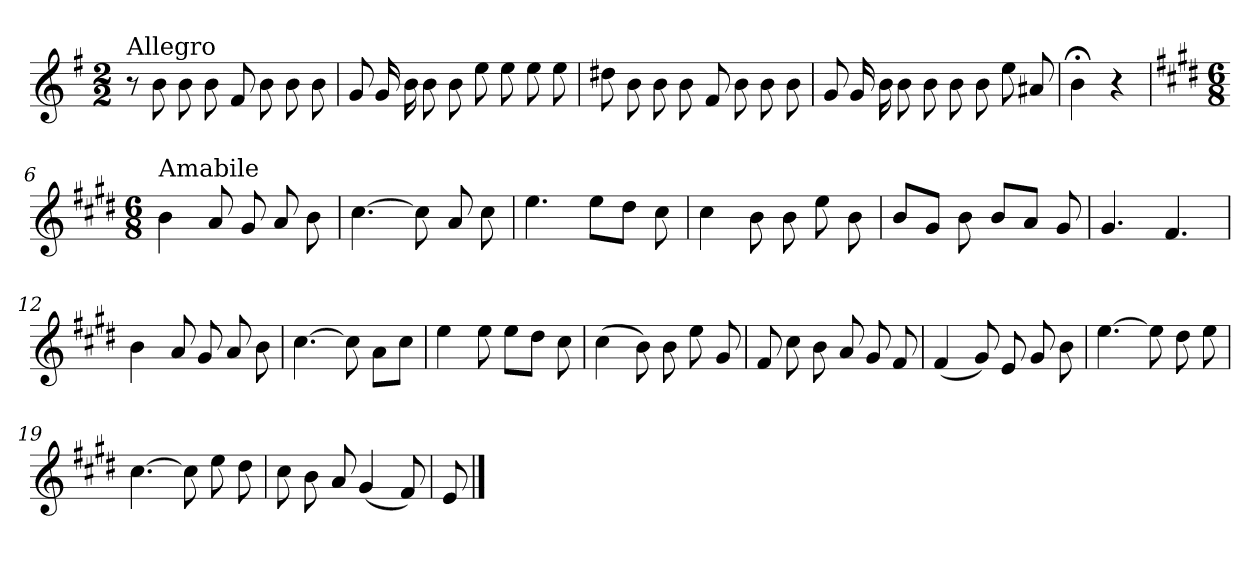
**kern
*part1
*staff1
*clefG2
*k[f#]
*e:
*M2/2
=1
!LO:TX:a:t=Allegro
8r
8b\
8b\
8b\
8f#/
8b\
8b\
8b\
=2
8g/
16g/
16b\
8b\
8b\
8ee\
8ee\
8ee\
8ee\
=3
8dd#X\
8b\
8b\
8b\
8f#/
8b\
8b\
8b\
=4
8g/
16g/
16b\
8b\
8b\
8b\
8b\
8ee\
8a#X/
!!LO:LB:g=z
=5
4b;<\
4r
=6
*k[f#c#g#d#]
*M6/8
!LO:TX:a:t=Amabile
4b\
8a/
8g#/
8a/
8b\
=7
[4.cc#\
8cc#\]
8a/
8cc#\
=8
4.ee\
8ee\L
8dd#\J
8cc#\
=9
4cc#\
8b\
8b\
8ee\
8b\
=10
8b/L
8g#/J
8b\
8b/L
8a/J
8g#/
!!LO:LB:g=z
=11
4.g#/
4.f#/
=12
4b\
8a/
8g#/
8a/
8b\
=13
[4.cc#\
8cc#\]
8a\L
8cc#\J
=14
4ee\
8ee\
8ee\L
8dd#\J
8cc#\
=15
(>4cc#\
8b\)
8b\
8ee\
8g#/
=16
8f#/
8cc#\
8b\
8a/
8g#/
8f#/
!!LO:LB:g=z
=17
(<4f#/
8g#/)
8e/
8g#/
8b\
=18
[4.ee\
8ee\]
8dd#\
8ee\
=19
[4.cc#\
8cc#\]
8ee\
8dd#\
=20
8cc#\
8b\
8a/
(<4g#/
8f#/)
=21
8e/
==
*-
